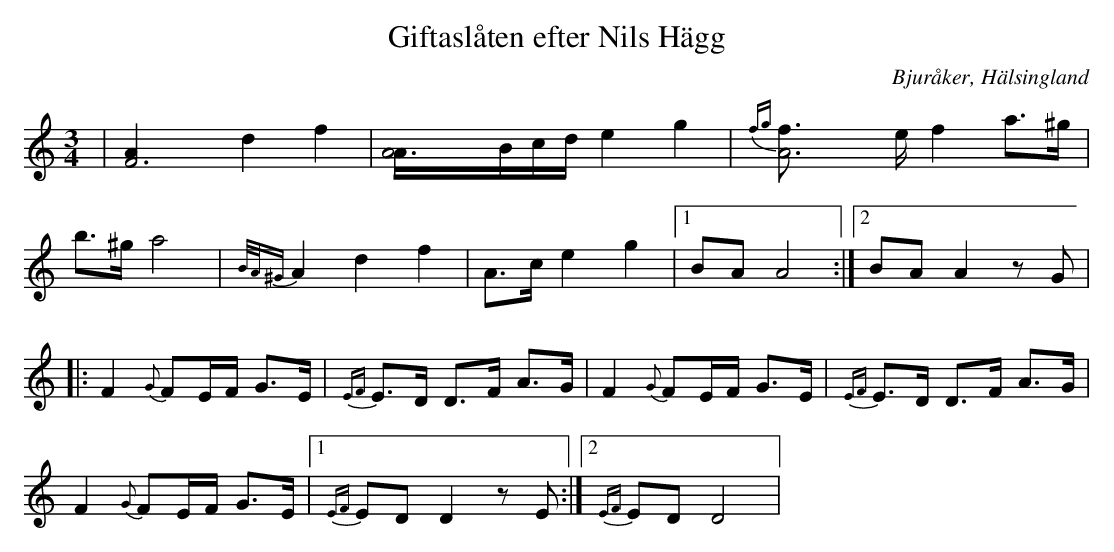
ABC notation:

X:1
T: Giftaslåten efter Nils Hägg
O: Bjuråker, Hälsingland
M: 3/4
L: 1/8
K: Am
| [F6A2] d2 f2|[A6A/]B/c/d/ e2 g2|{fg}[A4f] >e f2 a>^g |
b>^g a4| {B/A/^G} A2 d2 f2|A>c e2 g2|1 BA A4 :|2 BA A2 zG |
|:F2 {G}FE/F/ G>E|{EF}E>D D>F A>G|F2 {G}FE/F/ G>E |{EF}E>D D>F A>G |
F2 {G}FE/F/ G>E|1{EF}ED D2 zE:|2{EF}ED D4|
